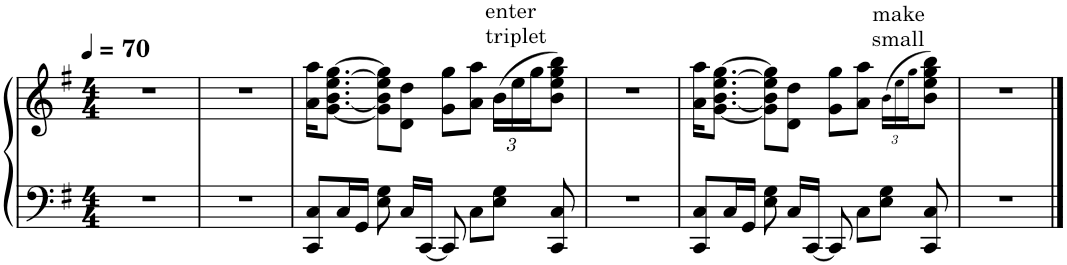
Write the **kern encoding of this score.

**kern	**kern
*part1	*part1
*staff2	*staff1
*I"Piano	*
*I'Pno.	*
*clefF4	*clefG2
*k[f#]	*k[f#]
*M4/4	*M4/4
*MM70	*MM70
=1	=1
1r	1r
=2	=2
1r	1r
=3	=3
8CC/ 8C/L	16a\ 16aa\KL
.	[8.g\ [8.b\ [8.ee\ [8.gg\J
16C/L	.
16GG/JJ	.
8E\ 8G\	8g\] 8b\] 8ee\] 8gg\]L
16C/LL	8d\ 8dd\J
[16CC/JJ	.
8CC/]	8g\ 8gg\L
8C\L	8a\ 8aa\J
*	*Xbrackettup
!	!LO:TX:a:t=enter
!	!LO:TX:a:t=triplet
8E\ 8G\J	(24b\LL
.	24ee\
.	24gg\J
8CC/ 8C/	8b\ 8ee\ 8gg\ 8bb\J)
=4	=4
1r	1r
=5	=5
8CC/ 8C/L	16a\ 16aa\KL
.	[8.g\ [8.b\ [8.ee\ [8.gg\J
16C/L	.
16GG/JJ	.
8E\ 8G\	8g\] 8b\] 8ee\] 8gg\]L
16C/LL	8d\ 8dd\J
[16CC/JJ	.
8CC/]	8g\ 8gg\L
8C\L	8a\ 8aa\J
!	!LO:TX:a:t=make
!	!LO:TX:a:t=small
8E\ 8G\J	(24b!\LL
.	24ee!\
.	24gg!\J
8CC/ 8C/	8b\ 8ee\ 8gg\ 8bb\J)
=6	=6
1r	1r
==	==
*-	*-
